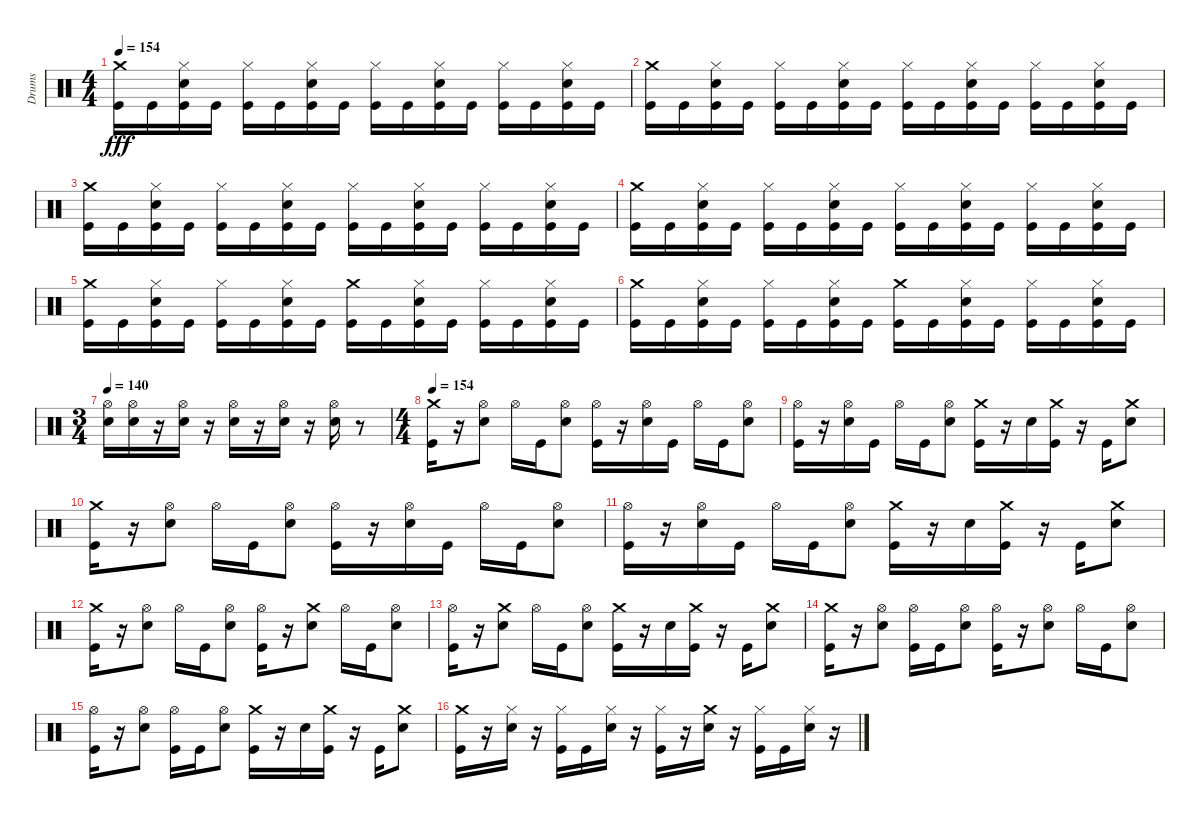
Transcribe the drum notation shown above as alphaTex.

\track ("Drums" "Drums") {instrument percussion}
\staff {score}
\articulation defaults
\ts (4 4)
\tempo 154
\clef neutral
\ks c
("Crash medium (hit)" "Kick (hit)").16{dy fff} "Kick (hit)".16 ("Snare (hit) 2" "Hi-Hat (closed)" "Kick (hit)").16 "Kick (hit)".16 ("Hi-Hat (closed)" "Kick (hit)").16 "Kick (hit)".16 ("Snare (hit) 2" "Hi-Hat (closed)" "Kick (hit)").16 "Kick (hit)".16 ("Hi-Hat (closed)" "Kick (hit)").16 "Kick (hit)".16 ("Snare (hit) 2" "Hi-Hat (closed)" "Kick (hit)").16 "Kick (hit)".16 ("Hi-Hat (closed)" "Kick (hit)").16 "Kick (hit)".16 ("Snare (hit) 2" "Hi-Hat (closed)" "Kick (hit)").16 "Kick (hit)".16 |
("Crash medium (hit)" "Kick (hit)").16 "Kick (hit)".16 ("Snare (hit) 2" "Hi-Hat (closed)" "Kick (hit)").16 "Kick (hit)".16 ("Hi-Hat (closed)" "Kick (hit)").16 "Kick (hit)".16 ("Snare (hit) 2" "Hi-Hat (closed)" "Kick (hit)").16 "Kick (hit)".16 ("Hi-Hat (closed)" "Kick (hit)").16 "Kick (hit)".16 ("Snare (hit) 2" "Hi-Hat (closed)" "Kick (hit)").16 "Kick (hit)".16 ("Hi-Hat (closed)" "Kick (hit)").16 "Kick (hit)".16 ("Snare (hit) 2" "Hi-Hat (closed)" "Kick (hit)").16 "Kick (hit)".16 |
("Crash medium (hit)" "Kick (hit)").16 "Kick (hit)".16 ("Snare (hit) 2" "Hi-Hat (closed)" "Kick (hit)").16 "Kick (hit)".16 ("Hi-Hat (closed)" "Kick (hit)").16 "Kick (hit)".16 ("Snare (hit) 2" "Hi-Hat (closed)" "Kick (hit)").16 "Kick (hit)".16 ("Hi-Hat (closed)" "Kick (hit)").16 "Kick (hit)".16 ("Snare (hit) 2" "Hi-Hat (closed)" "Kick (hit)").16 "Kick (hit)".16 ("Hi-Hat (closed)" "Kick (hit)").16 "Kick (hit)".16 ("Snare (hit) 2" "Hi-Hat (closed)" "Kick (hit)").16 "Kick (hit)".16 |
("Crash medium (hit)" "Kick (hit)").16 "Kick (hit)".16 ("Snare (hit) 2" "Hi-Hat (closed)" "Kick (hit)").16 "Kick (hit)".16 ("Hi-Hat (closed)" "Kick (hit)").16 "Kick (hit)".16 ("Snare (hit) 2" "Hi-Hat (closed)" "Kick (hit)").16 "Kick (hit)".16 ("Hi-Hat (closed)" "Kick (hit)").16 "Kick (hit)".16 ("Snare (hit) 2" "Hi-Hat (closed)" "Kick (hit)").16 "Kick (hit)".16 ("Hi-Hat (closed)" "Kick (hit)").16 "Kick (hit)".16 ("Snare (hit) 2" "Hi-Hat (closed)" "Kick (hit)").16 "Kick (hit)".16 |
("Crash medium (hit)" "Kick (hit)").16 "Kick (hit)".16 ("Snare (hit) 2" "Hi-Hat (closed)" "Kick (hit)").16 "Kick (hit)".16 ("Hi-Hat (closed)" "Kick (hit)").16 "Kick (hit)".16 ("Snare (hit) 2" "Hi-Hat (closed)" "Kick (hit)").16 "Kick (hit)".16 ("Crash medium (hit)" "Kick (hit)").16 "Kick (hit)".16 ("Snare (hit) 2" "Hi-Hat (closed)" "Kick (hit)").16 "Kick (hit)".16 ("Hi-Hat (closed)" "Kick (hit)").16 "Kick (hit)".16 ("Snare (hit) 2" "Hi-Hat (closed)" "Kick (hit)").16 "Kick (hit)".16 |
("Crash medium (hit)" "Kick (hit)").16 "Kick (hit)".16 ("Snare (hit) 2" "Hi-Hat (closed)" "Kick (hit)").16 "Kick (hit)".16 ("Hi-Hat (closed)" "Kick (hit)").16 "Kick (hit)".16 ("Snare (hit) 2" "Hi-Hat (closed)" "Kick (hit)").16 "Kick (hit)".16 ("Crash medium (hit)" "Kick (hit)").16 "Kick (hit)".16 ("Snare (hit) 2" "Hi-Hat (closed)" "Kick (hit)").16 "Kick (hit)".16 ("Hi-Hat (closed)" "Kick (hit)").16 "Kick (hit)".16 ("Snare (hit) 2" "Hi-Hat (closed)" "Kick (hit)").16 "Kick (hit)".16 |
\ts (3 4)
\tempo 140
("Hi-Hat (open)" "Snare (hit) 2").16 ("Hi-Hat (open)" "Snare (hit) 2").16 r.16 ("Hi-Hat (open)" "Snare (hit) 2").16 r.16 ("Hi-Hat (open)" "Snare (hit) 2").16 r.16 ("Hi-Hat (open)" "Snare (hit) 2").16 r.16 ("Hi-Hat (open)" "Snare (hit) 2").16 r.8 |
\ts (4 4)
\tempo 154
("Kick (hit)" "Crash medium (hit)").16 r.16 ("Snare (hit) 2" "Hi-Hat (open)").8 "Hi-Hat (open)".16 "Kick (hit)".16 ("Snare (hit) 2" "Hi-Hat (open)").8 ("Kick (hit)" "Hi-Hat (open)").16 r.16 ("Snare (hit) 2" "Hi-Hat (open)").16 "Kick (hit)".16 "Hi-Hat (open)".16 "Kick (hit)".16 ("Snare (hit) 2" "Hi-Hat (open)").8 |
("Hi-Hat (open)" "Kick (hit)").16 r.16 ("Snare (hit) 2" "Hi-Hat (open)").16 "Kick (hit)".16 "Hi-Hat (open)".16 "Kick (hit)".16 ("Snare (hit) 2" "Hi-Hat (open)").8 ("Crash medium (hit)" "Kick (hit)").16 r.16 "Snare (hit) 2".16 ("Crash medium (hit)" "Kick (hit)").16 r.16 "Kick (hit)".16 ("Crash medium (hit)" "Snare (hit) 2").8 |
("Kick (hit)" "Crash medium (hit)").16 r.16 ("Snare (hit) 2" "Hi-Hat (open)").8 "Hi-Hat (open)".16 "Kick (hit)".16 ("Snare (hit) 2" "Hi-Hat (open)").8 ("Kick (hit)" "Hi-Hat (open)").16 r.16 ("Snare (hit) 2" "Hi-Hat (open)").16 "Kick (hit)".16 "Hi-Hat (open)".16 "Kick (hit)".16 ("Snare (hit) 2" "Hi-Hat (open)").8 |
("Hi-Hat (open)" "Kick (hit)").16 r.16 ("Snare (hit) 2" "Hi-Hat (open)").16 "Kick (hit)".16 "Hi-Hat (open)".16 "Kick (hit)".16 ("Snare (hit) 2" "Hi-Hat (open)").8 ("Crash medium (hit)" "Kick (hit)").16 r.16 "Snare (hit) 2".16 ("Crash medium (hit)" "Kick (hit)").16 r.16 "Kick (hit)".16 ("Crash medium (hit)" "Snare (hit) 2").8 |
("Kick (hit)" "Crash medium (hit)").16 r.16 ("Snare (hit) 2" "Hi-Hat (open)").8 "Hi-Hat (open)".16 "Kick (hit)".16 ("Snare (hit) 2" "Hi-Hat (open)").8 ("Kick (hit)" "Hi-Hat (open)").16 r.16 ("Crash medium (hit)" "Snare (hit) 2").8 "Hi-Hat (open)".16 "Kick (hit)".16 ("Snare (hit) 2" "Hi-Hat (open)").8 |
("Hi-Hat (open)" "Kick (hit)").16 r.16 ("Crash medium (hit)" "Snare (hit) 2").8 "Hi-Hat (open)".16 "Kick (hit)".16 ("Snare (hit) 2" "Hi-Hat (open)").8 ("Crash medium (hit)" "Kick (hit)").16 r.16 "Snare (hit) 2".16 ("Crash medium (hit)" "Kick (hit)").16 r.16 "Kick (hit)".16 ("Crash medium (hit)" "Snare (hit) 2").8 |
("Kick (hit)" "Crash medium (hit)").16 r.16 ("Snare (hit) 2" "Hi-Hat (open)").8 ("Kick (hit)" "Hi-Hat (open)").16 "Kick (hit)".16 ("Snare (hit) 2" "Hi-Hat (open)").8 ("Kick (hit)" "Hi-Hat (open)").16 r.16 ("Snare (hit) 2" "Hi-Hat (open)").8 "Hi-Hat (open)".16 "Kick (hit)".16 ("Snare (hit) 2" "Hi-Hat (open)").8 |
("Hi-Hat (open)" "Kick (hit)").16 r.16 ("Snare (hit) 2" "Hi-Hat (open)").8 ("Kick (hit)" "Hi-Hat (open)").16 "Kick (hit)".16 ("Snare (hit) 2" "Hi-Hat (open)").8 ("Crash medium (hit)" "Kick (hit)").16 r.16 "Snare (hit) 2".16 ("Crash medium (hit)" "Kick (hit)").16 r.16 "Kick (hit)".16 ("Crash medium (hit)" "Snare (hit) 2").8 |
("Crash medium (hit)" "Kick (hit)").16 r.16 ("Snare (hit) 2" "Hi-Hat (closed)").16 r.16 ("Kick (hit)" "Hi-Hat (closed)").16 "Kick (hit)".16 ("Snare (hit) 2" "Hi-Hat (closed)").16 r.16 ("Hi-Hat (closed)" "Kick (hit)").16 r.16 ("Crash medium (hit)" "Snare (hit) 2").16 r.16 ("Hi-Hat (closed)" "Kick (hit)").16 "Kick (hit)".16 ("Hi-Hat (closed)" "Snare (hit) 2").16 r.16
